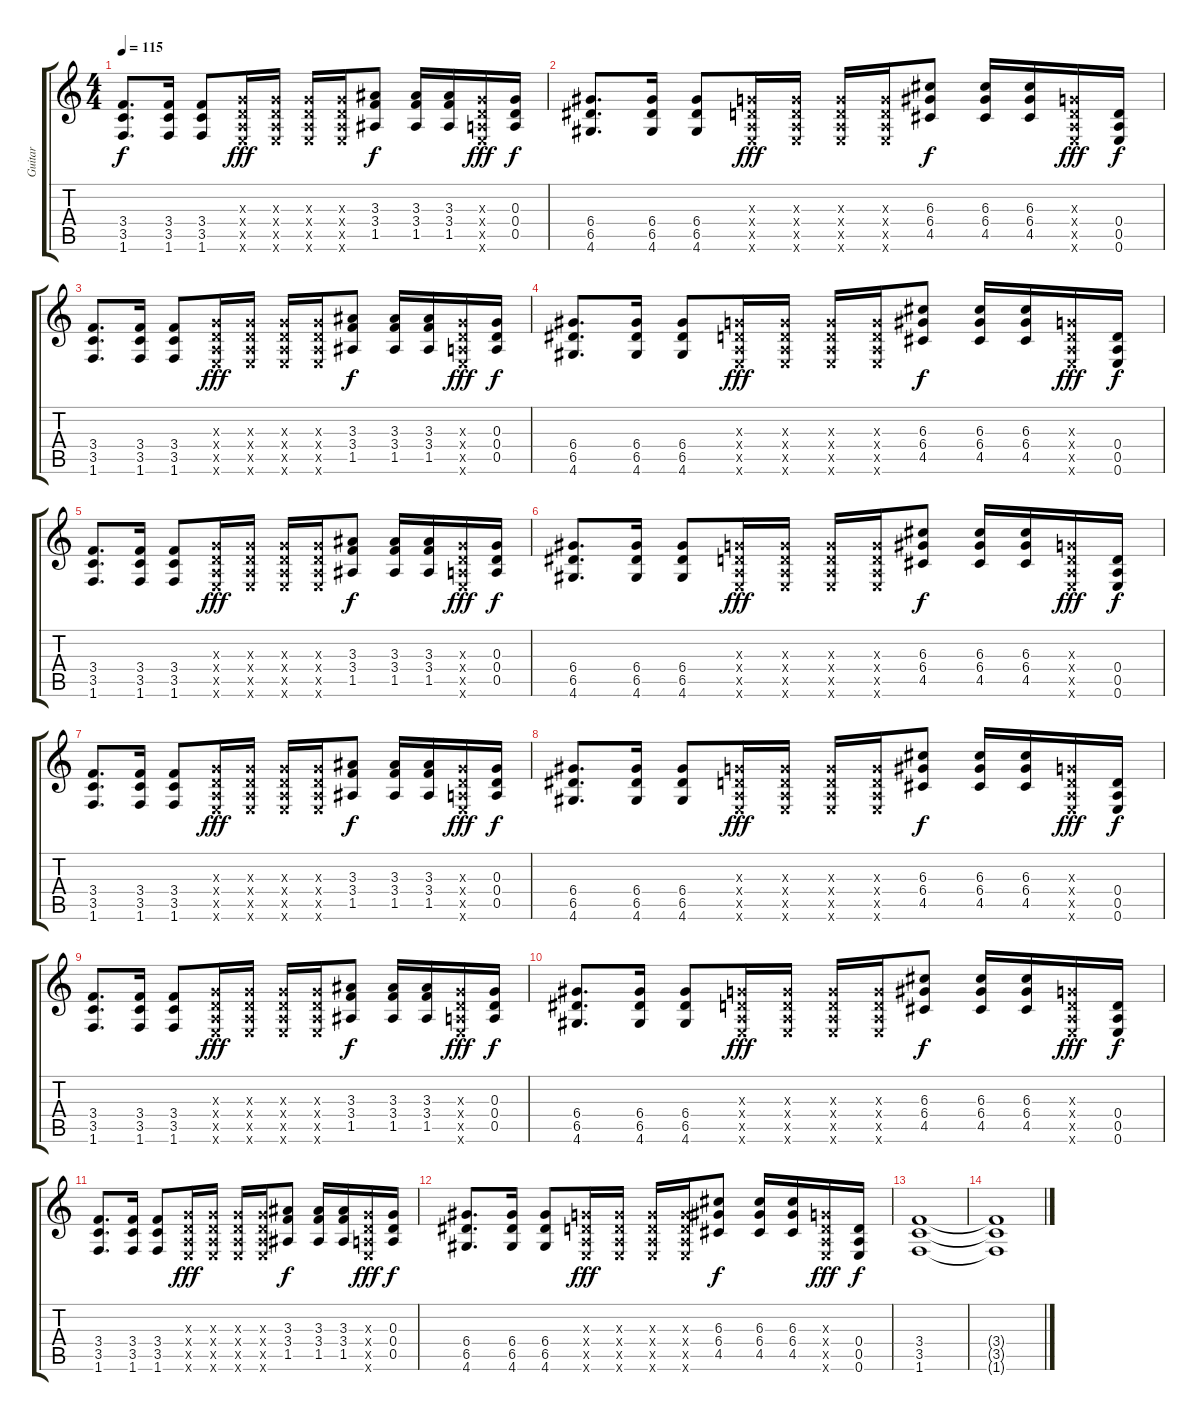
\track ("Guitar " "Guitar ") {instrument distortionguitar}
\staff {score tabs}
\tuning (E4 B3 G3 D3 A2 E2) {hide}
\ts (4 4)
\tempo 115
\clef g2
\ks c
(3.4 3.5 1.6).8{d dy f} (3.4 3.5 1.6).16 (3.4 3.5 1.6).8 (0.3{x} 0.4{x} 0.5{x} 0.6{x}).16{dy fff} (0.3{x} 0.4{x} 0.5{x} 0.6{x}).16 (0.3{x} 0.4{x} 0.5{x} 0.6{x}).16 (0.3{x} 0.4{x} 0.5{x} 0.6{x}).16 (3.3 3.4 1.5).8{dy f} (3.3 3.4 1.5).16 (3.3 3.4 1.5).16 (0.3{x} 0.4{x} 0.5{x} 0.6{x}).16{dy fff} (0.3 0.4 0.5).16{dy f} |
(6.4 6.5 4.6).8{d} (6.4 6.5 4.6).16 (6.4 6.5 4.6).8 (0.3{x} 0.4{x} 0.5{x} 0.6{x}).16{dy fff} (0.3{x} 0.4{x} 0.5{x} 0.6{x}).16 (0.3{x} 0.4{x} 0.5{x} 0.6{x}).16 (0.3{x} 0.4{x} 0.5{x} 0.6{x}).16 (6.3 6.4 4.5).8{dy f} (6.3 6.4 4.5).16 (6.3 6.4 4.5).16 (0.3{x} 0.4{x} 0.5{x} 0.6{x}).16{dy fff} (0.4 0.5 0.6).16{dy f} |
(3.4 3.5 1.6).8{d} (3.4 3.5 1.6).16 (3.4 3.5 1.6).8 (0.3{x} 0.4{x} 0.5{x} 0.6{x}).16{dy fff} (0.3{x} 0.4{x} 0.5{x} 0.6{x}).16 (0.3{x} 0.4{x} 0.5{x} 0.6{x}).16 (0.3{x} 0.4{x} 0.5{x} 0.6{x}).16 (3.3 3.4 1.5).8{dy f} (3.3 3.4 1.5).16 (3.3 3.4 1.5).16 (0.3{x} 0.4{x} 0.5{x} 0.6{x}).16{dy fff} (0.3 0.4 0.5).16{dy f} |
(6.4 6.5 4.6).8{d} (6.4 6.5 4.6).16 (6.4 6.5 4.6).8 (0.3{x} 0.4{x} 0.5{x} 0.6{x}).16{dy fff} (0.3{x} 0.4{x} 0.5{x} 0.6{x}).16 (0.3{x} 0.4{x} 0.5{x} 0.6{x}).16 (0.3{x} 0.4{x} 0.5{x} 0.6{x}).16 (6.3 6.4 4.5).8{dy f} (6.3 6.4 4.5).16 (6.3 6.4 4.5).16 (0.3{x} 0.4{x} 0.5{x} 0.6{x}).16{dy fff} (0.4 0.5 0.6).16{dy f} |
(3.4 3.5 1.6).8{d} (3.4 3.5 1.6).16 (3.4 3.5 1.6).8 (0.3{x} 0.4{x} 0.5{x} 0.6{x}).16{dy fff} (0.3{x} 0.4{x} 0.5{x} 0.6{x}).16 (0.3{x} 0.4{x} 0.5{x} 0.6{x}).16 (0.3{x} 0.4{x} 0.5{x} 0.6{x}).16 (3.3 3.4 1.5).8{dy f} (3.3 3.4 1.5).16 (3.3 3.4 1.5).16 (0.3{x} 0.4{x} 0.5{x} 0.6{x}).16{dy fff} (0.3 0.4 0.5).16{dy f} |
(6.4 6.5 4.6).8{d} (6.4 6.5 4.6).16 (6.4 6.5 4.6).8 (0.3{x} 0.4{x} 0.5{x} 0.6{x}).16{dy fff} (0.3{x} 0.4{x} 0.5{x} 0.6{x}).16 (0.3{x} 0.4{x} 0.5{x} 0.6{x}).16 (0.3{x} 0.4{x} 0.5{x} 0.6{x}).16 (6.3 6.4 4.5).8{dy f} (6.3 6.4 4.5).16 (6.3 6.4 4.5).16 (0.3{x} 0.4{x} 0.5{x} 0.6{x}).16{dy fff} (0.4 0.5 0.6).16{dy f} |
(3.4 3.5 1.6).8{d} (3.4 3.5 1.6).16 (3.4 3.5 1.6).8 (0.3{x} 0.4{x} 0.5{x} 0.6{x}).16{dy fff} (0.3{x} 0.4{x} 0.5{x} 0.6{x}).16 (0.3{x} 0.4{x} 0.5{x} 0.6{x}).16 (0.3{x} 0.4{x} 0.5{x} 0.6{x}).16 (3.3 3.4 1.5).8{dy f} (3.3 3.4 1.5).16 (3.3 3.4 1.5).16 (0.3{x} 0.4{x} 0.5{x} 0.6{x}).16{dy fff} (0.3 0.4 0.5).16{dy f} |
(6.4 6.5 4.6).8{d} (6.4 6.5 4.6).16 (6.4 6.5 4.6).8 (0.3{x} 0.4{x} 0.5{x} 0.6{x}).16{dy fff} (0.3{x} 0.4{x} 0.5{x} 0.6{x}).16 (0.3{x} 0.4{x} 0.5{x} 0.6{x}).16 (0.3{x} 0.4{x} 0.5{x} 0.6{x}).16 (6.3 6.4 4.5).8{dy f} (6.3 6.4 4.5).16 (6.3 6.4 4.5).16 (0.3{x} 0.4{x} 0.5{x} 0.6{x}).16{dy fff} (0.4 0.5 0.6).16{dy f} |
(3.4 3.5 1.6).8{d} (3.4 3.5 1.6).16 (3.4 3.5 1.6).8 (0.3{x} 0.4{x} 0.5{x} 0.6{x}).16{dy fff} (0.3{x} 0.4{x} 0.5{x} 0.6{x}).16 (0.3{x} 0.4{x} 0.5{x} 0.6{x}).16 (0.3{x} 0.4{x} 0.5{x} 0.6{x}).16 (3.3 3.4 1.5).8{dy f} (3.3 3.4 1.5).16 (3.3 3.4 1.5).16 (0.3{x} 0.4{x} 0.5{x} 0.6{x}).16{dy fff} (0.3 0.4 0.5).16{dy f} |
(6.4 6.5 4.6).8{d} (6.4 6.5 4.6).16 (6.4 6.5 4.6).8 (0.3{x} 0.4{x} 0.5{x} 0.6{x}).16{dy fff} (0.3{x} 0.4{x} 0.5{x} 0.6{x}).16 (0.3{x} 0.4{x} 0.5{x} 0.6{x}).16 (0.3{x} 0.4{x} 0.5{x} 0.6{x}).16 (6.3 6.4 4.5).8{dy f} (6.3 6.4 4.5).16 (6.3 6.4 4.5).16 (0.3{x} 0.4{x} 0.5{x} 0.6{x}).16{dy fff} (0.4 0.5 0.6).16{dy f} |
(3.4 3.5 1.6).8{d} (3.4 3.5 1.6).16 (3.4 3.5 1.6).8 (0.3{x} 0.4{x} 0.5{x} 0.6{x}).16{dy fff} (0.3{x} 0.4{x} 0.5{x} 0.6{x}).16 (0.3{x} 0.4{x} 0.5{x} 0.6{x}).16 (0.3{x} 0.4{x} 0.5{x} 0.6{x}).16 (3.3 3.4 1.5).8{dy f} (3.3 3.4 1.5).16 (3.3 3.4 1.5).16 (0.3{x} 0.4{x} 0.5{x} 0.6{x}).16{dy fff} (0.3 0.4 0.5).16{dy f} |
(6.4 6.5 4.6).8{d} (6.4 6.5 4.6).16 (6.4 6.5 4.6).8 (0.3{x} 0.4{x} 0.5{x} 0.6{x}).16{dy fff} (0.3{x} 0.4{x} 0.5{x} 0.6{x}).16 (0.3{x} 0.4{x} 0.5{x} 0.6{x}).16 (0.3{x} 0.4{x} 0.5{x} 0.6{x}).16 (6.3 6.4 4.5).8{dy f} (6.3 6.4 4.5).16 (6.3 6.4 4.5).16 (0.3{x} 0.4{x} 0.5{x} 0.6{x}).16{dy fff} (0.4 0.5 0.6).16{dy f} |
(3.4 3.5 1.6).1 |
(3.4{t} 3.5{t} 1.6{t}).1
